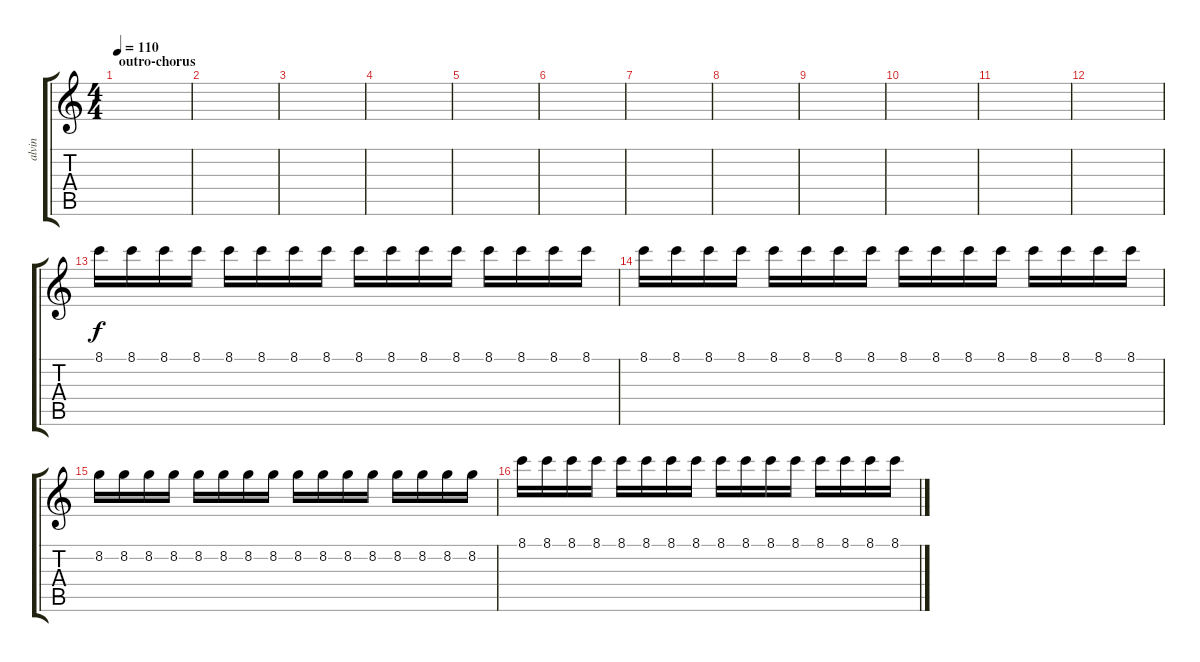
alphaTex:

\track ("alvin" "alvin") {instrument distortionguitar}
\staff {score tabs}
\tuning (E4 B3 G3 D3 A2 E2) {hide}
\ts (4 4)
\section ("" "outro-chorus")
\tempo 110
\clef g2
\ks c
|
|
|
|
|
|
|
|
|
|
|
|
8.1.16{volume 11 instrument distortionguitar} 8.1.16 8.1.16 8.1.16 8.1.16 8.1.16 8.1.16 8.1.16 8.1.16 8.1.16 8.1.16 8.1.16 8.1.16 8.1.16 8.1.16 8.1.16 |
8.1.16 8.1.16 8.1.16 8.1.16 8.1.16 8.1.16 8.1.16 8.1.16 8.1.16 8.1.16 8.1.16 8.1.16 8.1.16 8.1.16 8.1.16 8.1.16 |
8.2.16 8.2.16 8.2.16 8.2.16 8.2.16 8.2.16 8.2.16 8.2.16 8.2.16 8.2.16 8.2.16 8.2.16 8.2.16 8.2.16 8.2.16 8.2.16 |
8.1.16 8.1.16 8.1.16 8.1.16 8.1.16 8.1.16 8.1.16 8.1.16 8.1.16 8.1.16 8.1.16 8.1.16 8.1.16 8.1.16 8.1.16 8.1.16
